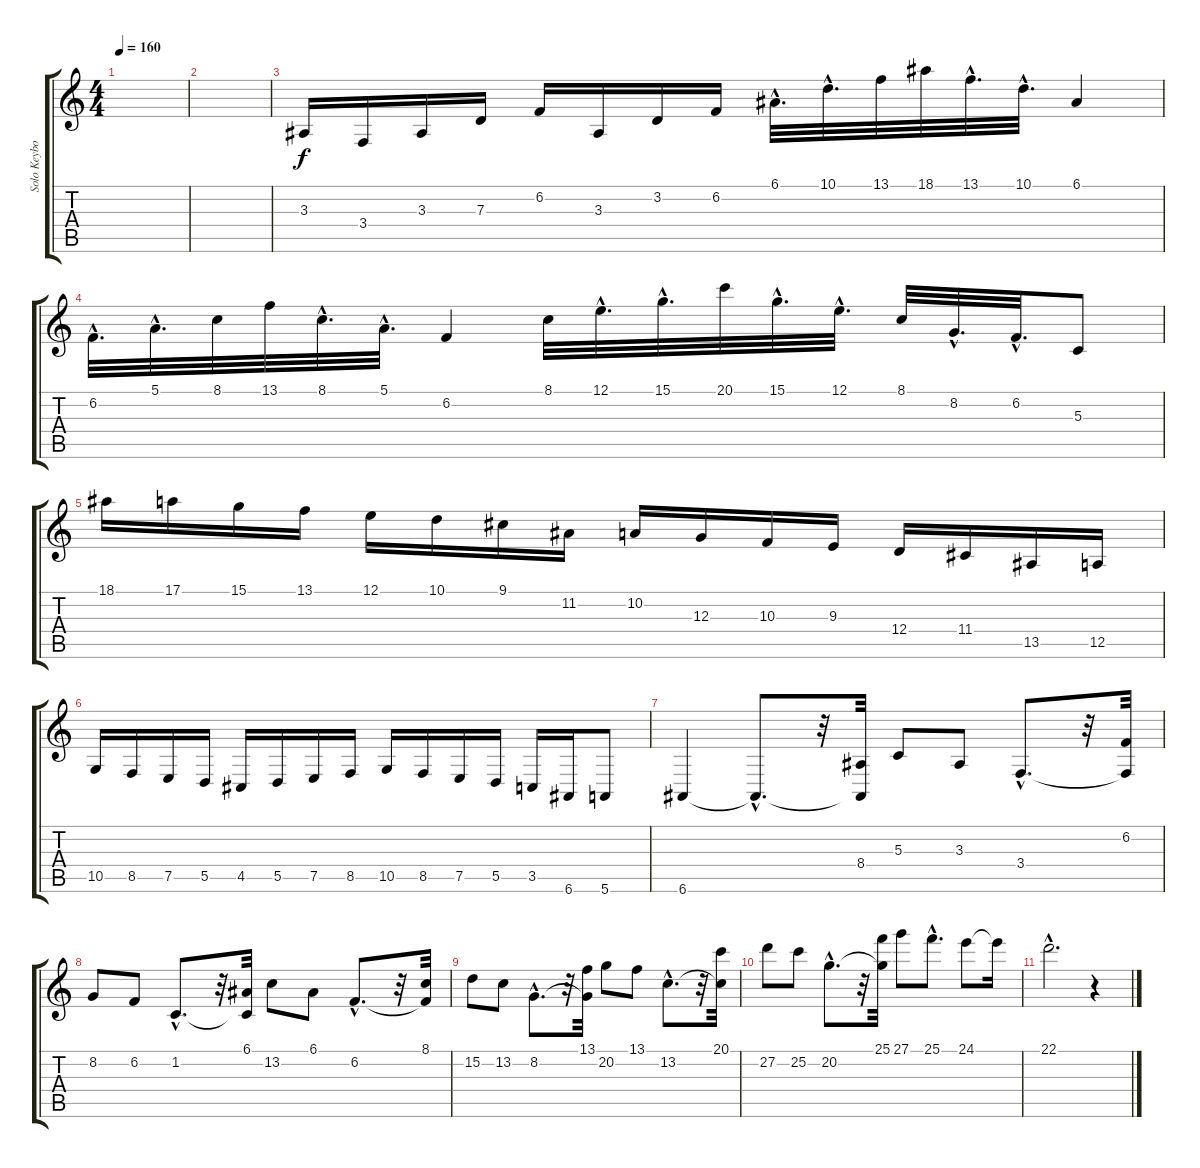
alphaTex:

\track ("Solo Keyboard" "Solo Keybo") {instrument lead2sawtooth}
\staff {score tabs}
\tuning (E4 B3 G3 D3 A2 E2) {hide}
\ts (4 4)
\tempo 160
\clef g2
\ks c
|
|
3.3.16 3.4.16 3.3.16 7.3.16 6.2.16 3.3.16 3.2.16 6.2.16 6.1{hac}.32{d} 10.1{hac}.32{d} 13.1.32 18.1.32 13.1{hac}.32{d} 10.1{hac}.32{d} 6.1.4 |
6.2{hac}.32{d} 5.1{hac}.32{d} 8.1.32 13.1.32 8.1{hac}.32{d} 5.1{hac}.32{d} 6.2.4 8.1.32 12.1{hac}.32{d} 15.1{hac}.32{d} 20.1.32 15.1{hac}.32{d} 12.1{hac}.32{d} 8.1.32 8.2{hac}.32{d} 6.2{hac}.32{d} 5.3.8 |
18.1.16 17.1.16 15.1.16 13.1.16 12.1.16 10.1.16 9.1.16 11.2.16 10.2.16 12.3.16 10.3.16 9.3.16 12.4.16 11.4.16 13.5.16 12.5.16 |
10.5.16 8.5.16 7.5.16 5.5.16 4.5.16 5.5.16 7.5.16 8.5.16 10.5.16 8.5.16 7.5.16 5.5.16 3.5.16 6.6.16 5.6.8 |
6.6.4 6.6{hac t}.8{d} r.32 (8.4 6.6{t}).32 5.3.8 3.3.8 3.4{hac}.8{d} r.32 (6.2 3.4{t}).32 |
8.2.8 6.2.8 1.2{hac}.8{d} r.32 (6.1 1.2{t}).32 13.2.8 6.1.8 6.2{hac}.8{d} r.32 (8.1 6.2{t}).32 |
15.2.8 13.2.8 8.2{hac}.8{d} r.32 (13.1 8.2{t}).32 20.2.8 13.1.8 13.2{hac}.8{d} r.32 (20.1 13.2{t}).32 |
27.2.8 25.2.8 20.2{hac}.8{d} r.32 (25.1 20.2{t}).32 27.1.8 25.1{hac}.8{d} 24.1.8 24.1{t}.16 |
22.1{hac}.2{d} r.4
